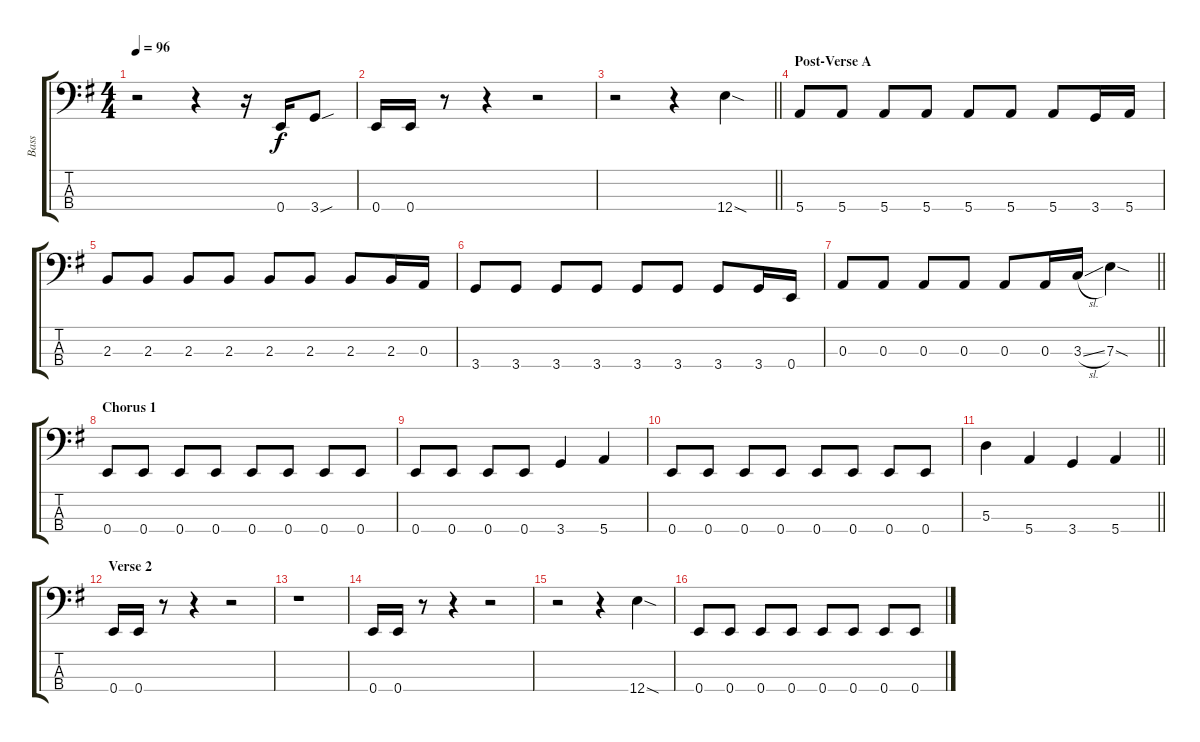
\track ("Bass" "Bass") {instrument electricbassfinger}
\staff {score tabs}
\tuning (G2 D2 A1 E1) {hide}
\ts (4 4)
\tempo 96
\clef f4
\ks g
r.2{dy f} r.4 r.16 0.4.16 3.4{sou}.8 |
0.4.16 0.4.16 r.8 r.4 r.2 |
\barLineRight lightlight
r.2 r.4 12.4{sod}.4 |
\section ("" "Post-Verse A")
5.4.8 5.4.8 5.4.8 5.4.8 5.4.8 5.4.8 5.4.8 3.4.16 5.4.16 |
2.3.8 2.3.8 2.3.8 2.3.8 2.3.8 2.3.8 2.3.8 2.3.16 0.3.16 |
3.4.8 3.4.8 3.4.8 3.4.8 3.4.8 3.4.8 3.4.8 3.4.16 0.4.16 |
\barLineRight lightlight
0.3.8 0.3.8 0.3.8 0.3.8 0.3.8 0.3.16 3.3{sl}.16 7.3{sod}.4 |
\section ("" "Chorus 1")
0.4.8 0.4.8 0.4.8 0.4.8 0.4.8 0.4.8 0.4.8 0.4.8 |
0.4.8 0.4.8 0.4.8 0.4.8 3.4.4 5.4.4 |
0.4.8 0.4.8 0.4.8 0.4.8 0.4.8 0.4.8 0.4.8 0.4.8 |
\barLineRight lightlight
5.3.4 5.4.4 3.4.4 5.4.4 |
\section ("" "Verse 2")
0.4.16 0.4.16 r.8 r.4 r.2 |
r.1 |
0.4.16 0.4.16 r.8 r.4 r.2 |
r.2 r.4 12.4{sod}.4 |
0.4.8 0.4.8 0.4.8 0.4.8 0.4.8 0.4.8 0.4.8 0.4.8
